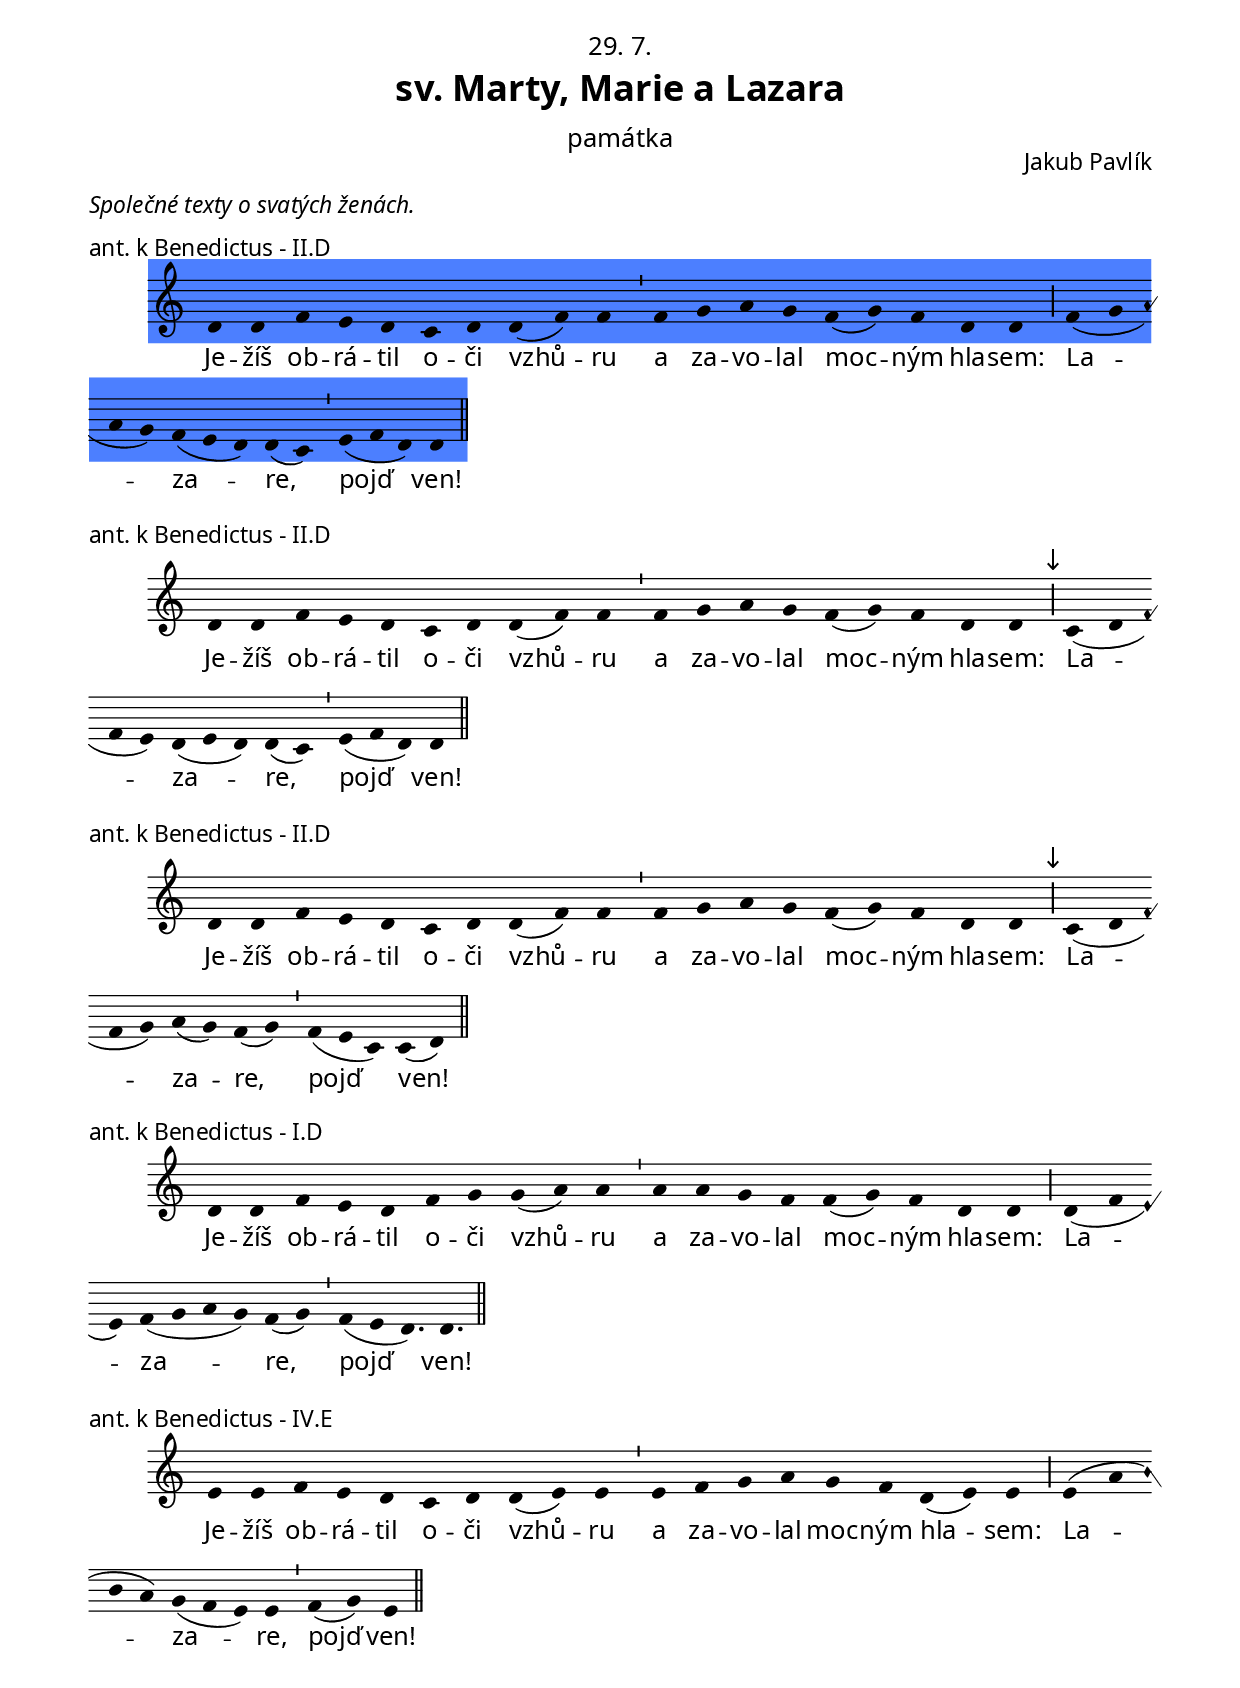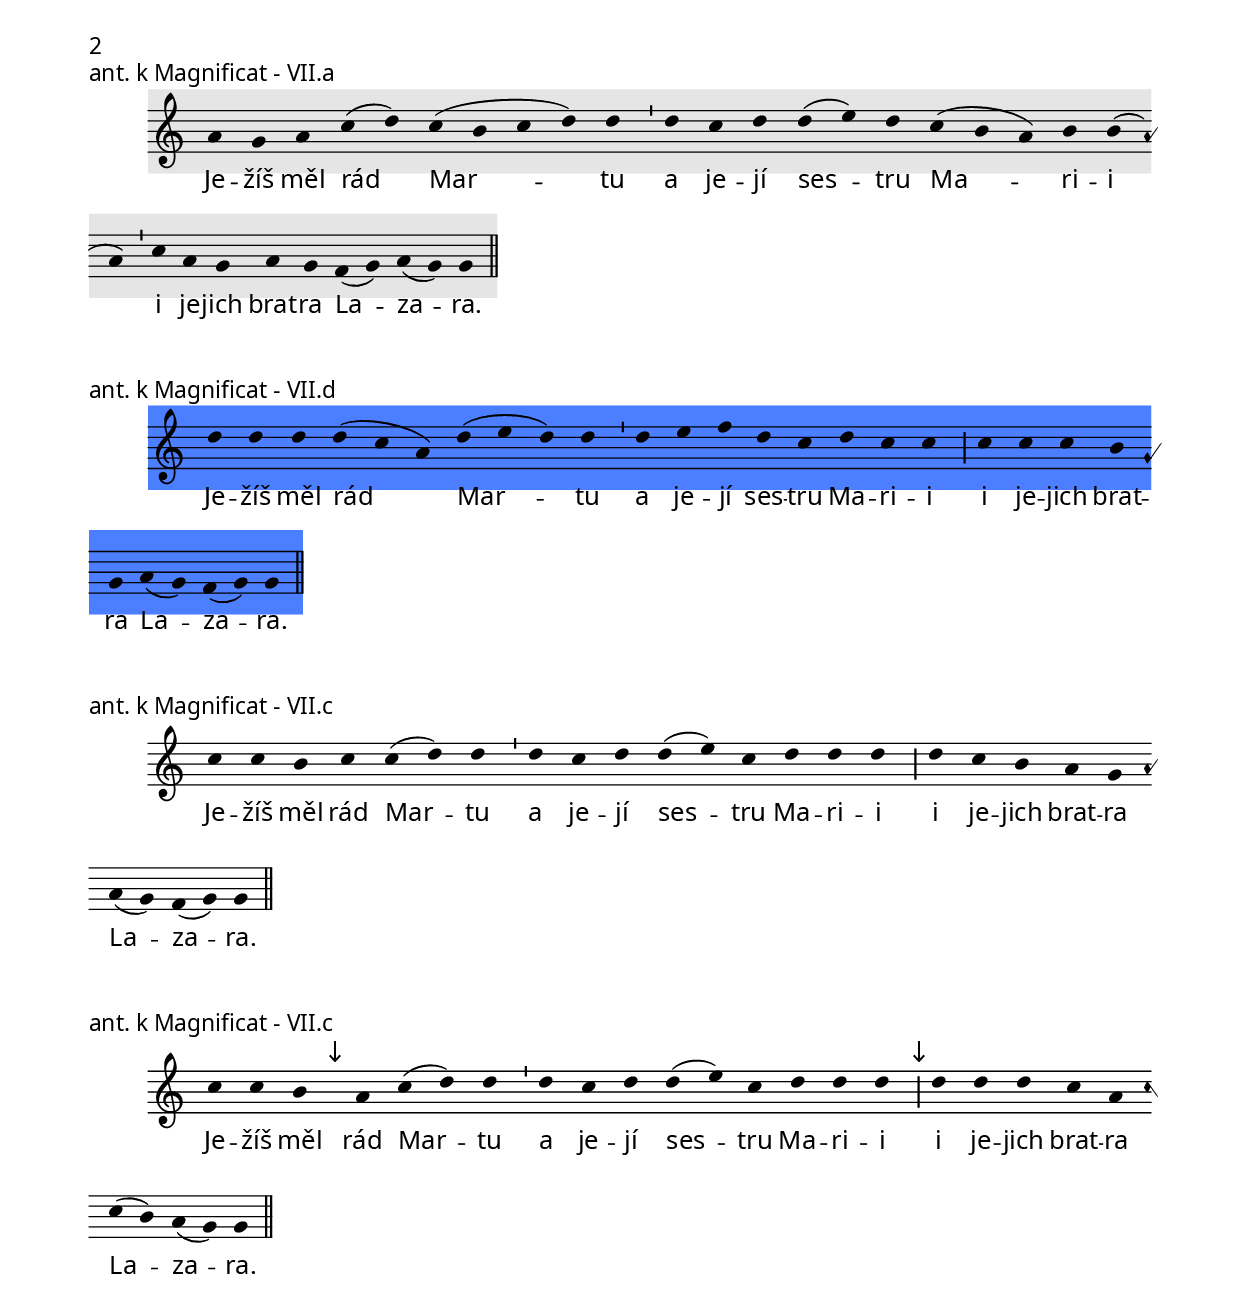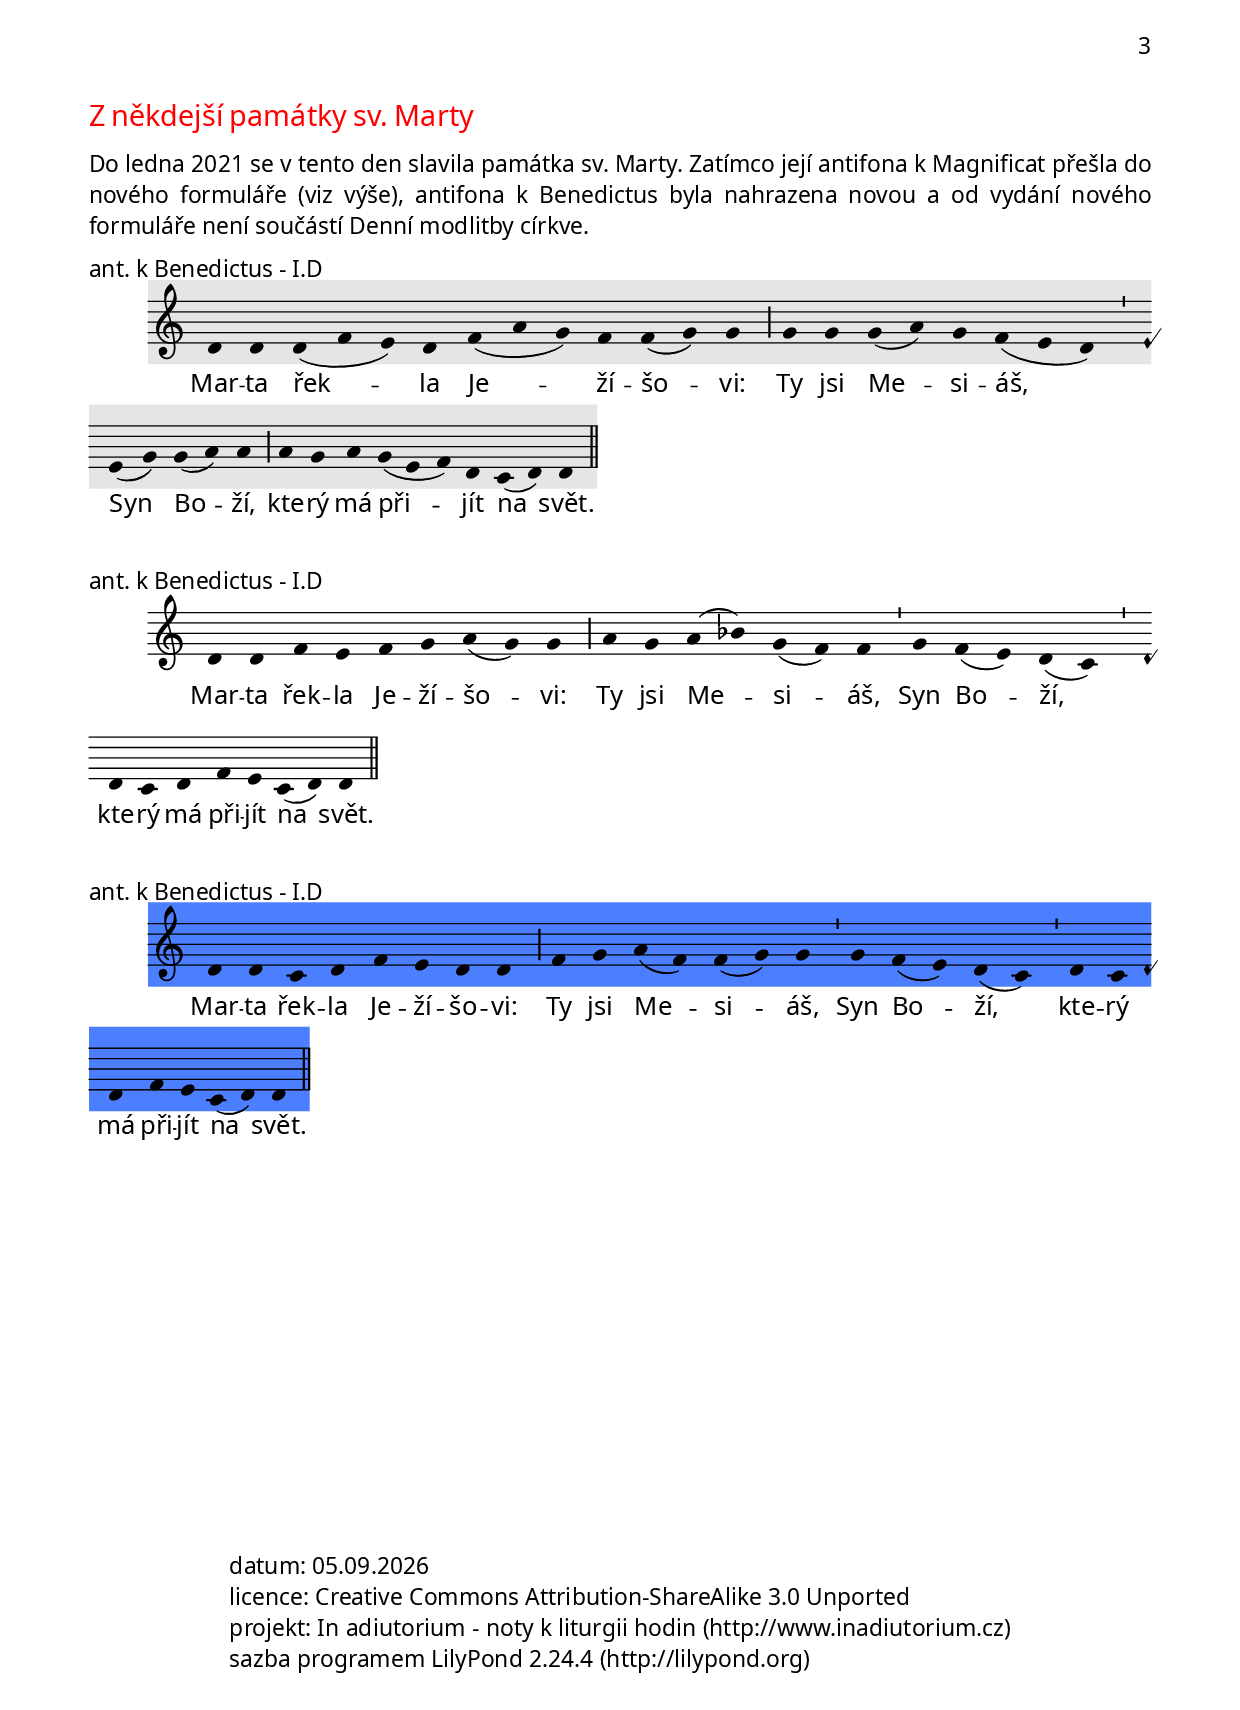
\version "2.15.40"

\include "../spolecne.ly"
\include "../dilyresponsorii.ly"

\header {
  title = \markup\titleSvatek
            "sv. Marty, Marie a Lazara"
            památka
            "29. 7."
  composer = "Jakub Pavlík"
}

\markup\communia #'(#:zena)

\score {
  \relative c' {
    \zvyraznovacModry
    \choralniRezim
    d4 d f e d c d d( f) f \barMin
    f g a g f( g) f d d \barMaior
    f( g a g) f( e d) d( c) \barMin
    e( f d) d \barFinalis
  }
  \addlyrics {
    Je -- žíš ob -- rá -- til o -- či vzhů -- ru
    a za -- vo -- lal moc -- ným hla -- sem:
    La -- za -- re,
    pojď ven!
  }
  \header {
    quid = "ant. k Benedictus"
    modus = "II"
    differentia = "D"
    psalmus = ""
    id = "aben"
    piece = \markup {\sestavTitulekBezZalmu}
  }
}

\score {
  \relative c' {
    \choralniRezim
    d4 d f e d c d d( f) f \barMin
    f g a g f( g) f d d \barMaior
    \mark\sipka c( d f e) d( e d) d( c) \barMin
    e( f d) d \barFinalis
  }
  \addlyrics {
    Je -- žíš ob -- rá -- til o -- či vzhů -- ru
    a za -- vo -- lal moc -- ným hla -- sem:
    La -- za -- re,
    pojď ven!
  }
  \header {
    quid = "ant. k Benedictus"
    modus = "II"
    differentia = "D"
    psalmus = ""
    id = "aben"
    piece = \markup {\sestavTitulekBezZalmu}
  }
}

\score {
  \relative c' {
    \choralniRezim
    d4 d f e d c d d( f) f \barMin
    f g a g f( g) f d d \barMaior
    \mark\sipka c( d f g) a( g) f( g) \barMin
    f( e c) c( d) \barFinalis
  }
  \addlyrics {
    Je -- žíš ob -- rá -- til o -- či vzhů -- ru
    a za -- vo -- lal moc -- ným hla -- sem:
    La -- za -- re,
    pojď ven!
  }
  \header {
    quid = "ant. k Benedictus"
    modus = "II"
    differentia = "D"
    psalmus = ""
    id = "aben"
    piece = \markup {\sestavTitulekBezZalmu}
  }
}

\score {
  \relative c' {
    \choralniRezim
    d4 d f e d f g g( a) a \barMin
    a a g f f( g) f d d \barMaior
    d( f e) f( g a g) f( g) \barMin
    f( e d4.) d \barFinalis
  }
  \addlyrics {
    Je -- žíš ob -- rá -- til o -- či vzhů -- ru
    a za -- vo -- lal moc -- ným hla -- sem:
    La -- za -- re,
    pojď ven!
  }
  \header {
    quid = "ant. k Benedictus"
    modus = "I"
    differentia = "D"
    psalmus = ""
    id = "aben"
    piece = \markup {\sestavTitulekBezZalmu}
  }
}

\score {
  \relative c' {
    \choralniRezim
    e4 e f e d c d d( e) e \barMin
    e f g a g f d( e) e \barMaior
    e( a b a) g( f e) e \barMin
    f( g) e \barFinalis
  }
  \addlyrics {
    Je -- žíš ob -- rá -- til o -- či vzhů -- ru
    a za -- vo -- lal moc -- ným hla -- sem:
    La -- za -- re,
    pojď ven!
  }
  \header {
    quid = "ant. k Benedictus"
    modus = "IV"
    differentia = "E"
    psalmus = ""
    id = "aben"
    piece = \markup {\sestavTitulekBezZalmu}
  }
}

\pageBreak

\score {
  \relative c'' {
    \zvyraznovacSedy
    \choralniRezim
    a4 g a c( d) c( b c d) d \barMin
    d c d d( e) d c( b a) b b( a) \barMin
    c a g a g f( g) a( g) g \barFinalis
  }
  \addlyrics {
    Je -- žíš měl rád Mar -- tu
    a je -- jí ses -- tru Ma -- ri -- i
    i je -- jich brat -- ra La -- za -- ra.
  }
  \header {
    quid = "ant. k Magnificat"
    modus = "VII"
    differentia = "a"
    psalmus = ""
    placet = "_i_ v poslední části je nevhodně zvýrazněné"
    id = "amag"
    piece = \markup {\sestavTitulekBezZalmu}
  }
}

\score {
  \relative c'' {
    \zvyraznovacModry
    \choralniRezim
    d4 d d d( c a) d( e d) d \barMin
    d e f d c d c c \barMaior
    c c c b g a( g) f( g) g \barFinalis
  }
  \addlyrics {
    Je -- žíš měl rád Mar -- tu
    a je -- jí ses -- tru Ma -- ri -- i
    i je -- jich brat -- ra La -- za -- ra.
  }
  \header {
    quid = "ant. k Magnificat"
    modus = "VII"
    differentia = "d"
    psalmus = ""
    id = "amag"
    piece = \markup {\sestavTitulekBezZalmu}
  }
}

\score {
  \relative c'' {
    \choralniRezim
    c4 c b c c( d) d \barMin
    d c d d( e) c d d d \barMaior
    d c b a g a( g) f( g) g \barFinalis
  }
  \addlyrics {
    Je -- žíš měl rád Mar -- tu
    a je -- jí ses -- tru Ma -- ri -- i
    i je -- jich brat -- ra La -- za -- ra.
  }
  \header {
    quid = "ant. k Magnificat"
    modus = "VII"
    differentia = "c"
    psalmus = ""
    id = "amag"
    piece = \markup {\sestavTitulekBezZalmu}
  }
}

\score {
  \relative c'' {
    \choralniRezim
    c4 c b \mark\sipka a c( d) d \barMin
    d c d d( e) c d d d \barMaior
    \mark\sipka d d d c a c( b) a( g) g \barFinalis
  }
  \addlyrics {
    Je -- žíš měl rád Mar -- tu
    a je -- jí ses -- tru Ma -- ri -- i
    i je -- jich brat -- ra La -- za -- ra.
  }
  \header {
    quid = "ant. k Magnificat"
    modus = "VII"
    differentia = "c"
    psalmus = ""
    id = "amag"
    piece = \markup {\sestavTitulekBezZalmu}
  }
}

\pageBreak

\markup\nadpisDen{Z někdejší památky sv. Marty}
\markup\justify{
  Do ledna 2021 se v tento den slavila památka sv. Marty.
  Zatímco její antifona k Magnificat přešla do nového formuláře (viz výše),
  antifona k Benedictus byla nahrazena novou
  a od vydání nového formuláře není součástí Denní modlitby církve.
}

\score {
  \relative c' {
    \zvyraznovacSedy
    \choralniRezim
    d4 d d( f e) d f( a g) f f( g) g \barMaior
    g g g( a) g f( e d) \barMin e( g) g( a) a \barMaior
    a g a g( e f) d c( d) d \barFinalis
  }
  \addlyrics {
    Mar -- ta řek -- la Je -- ží -- šo -- vi:
    Ty jsi Me -- si -- áš, Syn Bo -- ží,
    kte -- rý má při -- jít na svět.
  }
  \header {
    quid = "ant. k Benedictus"
    modus = "I"
    differentia = "D"
    psalmus = ""
    id = "marta-aben"
    piece = \markup {\sestavTitulekBezZalmu}
  }
}

\score {
  \relative c' {
    \choralniRezim
    d4 d f e f g a( g) g \barMaior
    a g a( bes) g( f) f \barMin
    g f( e) d( c) \barMin
    d c d f e c( d) d \barFinalis
  }
  \addlyrics {
    Mar -- ta řek -- la Je -- ží -- šo -- vi:
    Ty jsi Me -- si -- áš,
    Syn Bo -- ží,
    kte -- rý má při -- jít na svět.
  }
  \header {
    quid = "ant. k Benedictus"
    modus = "I"
    differentia = "D"
    psalmus = ""
    id = "marta-aben"
    piece = \markup {\sestavTitulekBezZalmu}
  }
}

\score {
  \relative c' {
    \zvyraznovacModry
    \choralniRezim
    d4 d c d f e d d \barMaior
    f g a( f) f( g) g \barMin
    g f( e) d( c) \barMin
    d c d f e c( d) d \barFinalis
  }
  \addlyrics {
    Mar -- ta řek -- la Je -- ží -- šo -- vi:
    Ty jsi Me -- si -- áš,
    Syn Bo -- ží,
    kte -- rý má při -- jít na svět.
  }
  \header {
    quid = "ant. k Benedictus"
    modus = "I"
    differentia = "D"
    psalmus = ""
    id = "marta-aben"
    piece = \markup {\sestavTitulekBezZalmu}
  }
}
